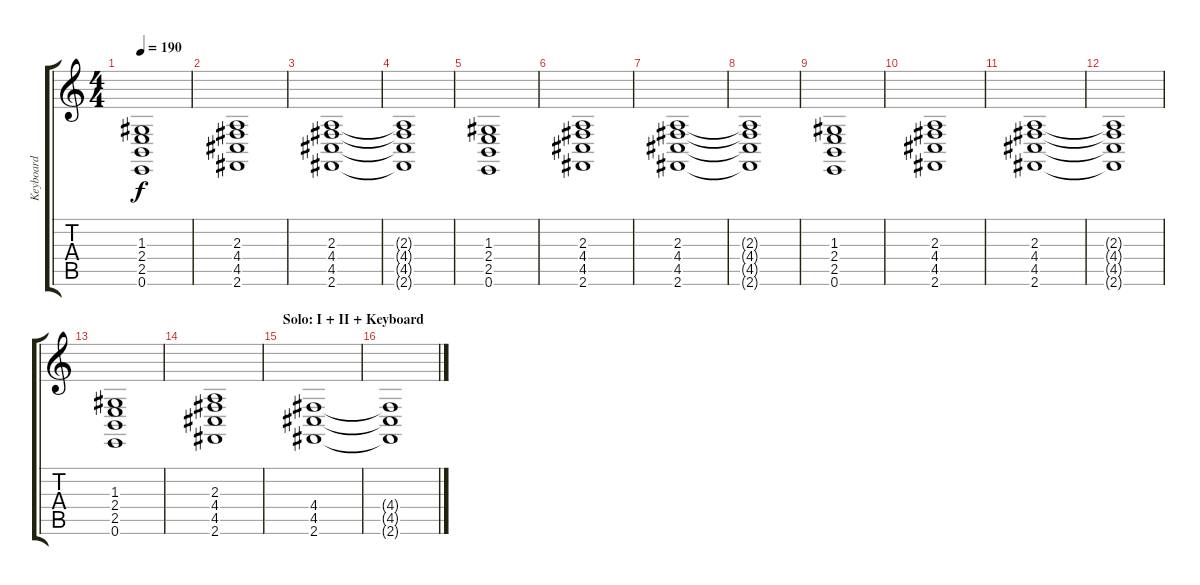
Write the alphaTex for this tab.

\track ("Keyboard" "Keyboard") {instrument stringensemble1}
\staff {score tabs}
\tuning (E4 B3 G3 D3 A2 E2) {hide}
\ts (4 4)
\tempo 190
\clef g2
\ks c
(1.3 2.4 2.5 0.6).1{dy f} |
(2.3 4.4 4.5 2.6).1 |
(2.3 4.4 4.5 2.6).1 |
(2.3{t} 4.4{t} 4.5{t} 2.6{t}).1 |
(1.3 2.4 2.5 0.6).1 |
(2.3 4.4 4.5 2.6).1 |
(2.3 4.4 4.5 2.6).1 |
(2.3{t} 4.4{t} 4.5{t} 2.6{t}).1 |
(1.3 2.4 2.5 0.6).1 |
(2.3 4.4 4.5 2.6).1 |
(2.3 4.4 4.5 2.6).1 |
(2.3{t} 4.4{t} 4.5{t} 2.6{t}).1 |
(1.3 2.4 2.5 0.6).1 |
(2.3 4.4 4.5 2.6).1 |
\section ("" "Solo: I + II + Keyboard")
(4.4 4.5 2.6).1 |
(4.4{t} 4.5{t} 2.6{t}).1
